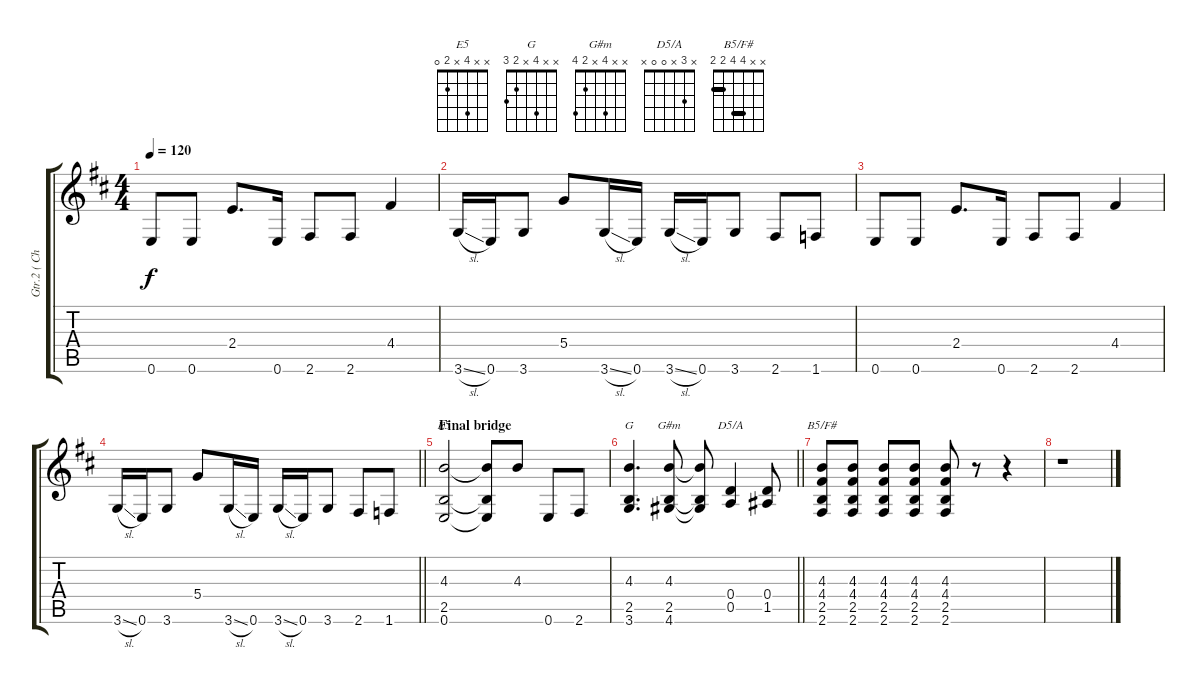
\track ("Gtr.2 ( Chorus )" "Gtr.2 ( Ch") {instrument distortionguitar}
\staff {score tabs}
\tuning (E4 B3 G3 D3 A2 E2) {hide}
\chord ("E5" x x 4 x 2 0)
\chord ("G" x x 4 x 2 3)
\chord ("G#m" x x 4 x 2 4)
\chord ("D5/A" x 3 x 0 0 x)
\chord ("B5/F#" x x 4 4 2 2) {barre (2 4)}
\ts (4 4)
\tempo 120
\clef g2
\ks d
0.6.8{dy f} 0.6.8 2.4.8{d} 0.6.16 2.6.8 2.6.8 4.4.4 |
3.6{sl}.16 0.6.16 3.6.8 5.4.8 3.6{sl}.16 0.6.16 3.6{sl}.16 0.6.16 3.6.8 2.6.8 1.6.8 |
0.6.8 0.6.8 2.4.8{d} 0.6.16 2.6.8 2.6.8 4.4.4 |
\barLineRight lightlight
3.6{sl}.16 0.6.16 3.6.8 5.4.8 3.6{sl}.16 0.6.16 3.6{sl}.16 0.6.16 3.6.8 2.6.8 1.6.8 |
\section ("" "Final bridge")
(4.3 2.5 0.6).2{ch "E5"} (4.3{t} 2.5{t} 0.6{t}).8 4.3.8 0.6.8 2.6.8 |
\barLineRight lightlight
(4.3 2.5 3.6).4{d ch "G"} (4.3 2.5 4.6).8{ch "G#m"} (4.3{t} 2.5{t} 4.6{t}).8 (0.4 0.5).4{ch "D5/A"} (0.4 1.5).8 |
(4.3 4.4 2.5 2.6).8{ch "B5/F#"} (4.3 4.4 2.5 2.6).8 (4.3 4.4 2.5 2.6).8 (4.3 4.4 2.5 2.6).8 (4.3 4.4 2.5 2.6).8 r.8 r.4 |
r.1
